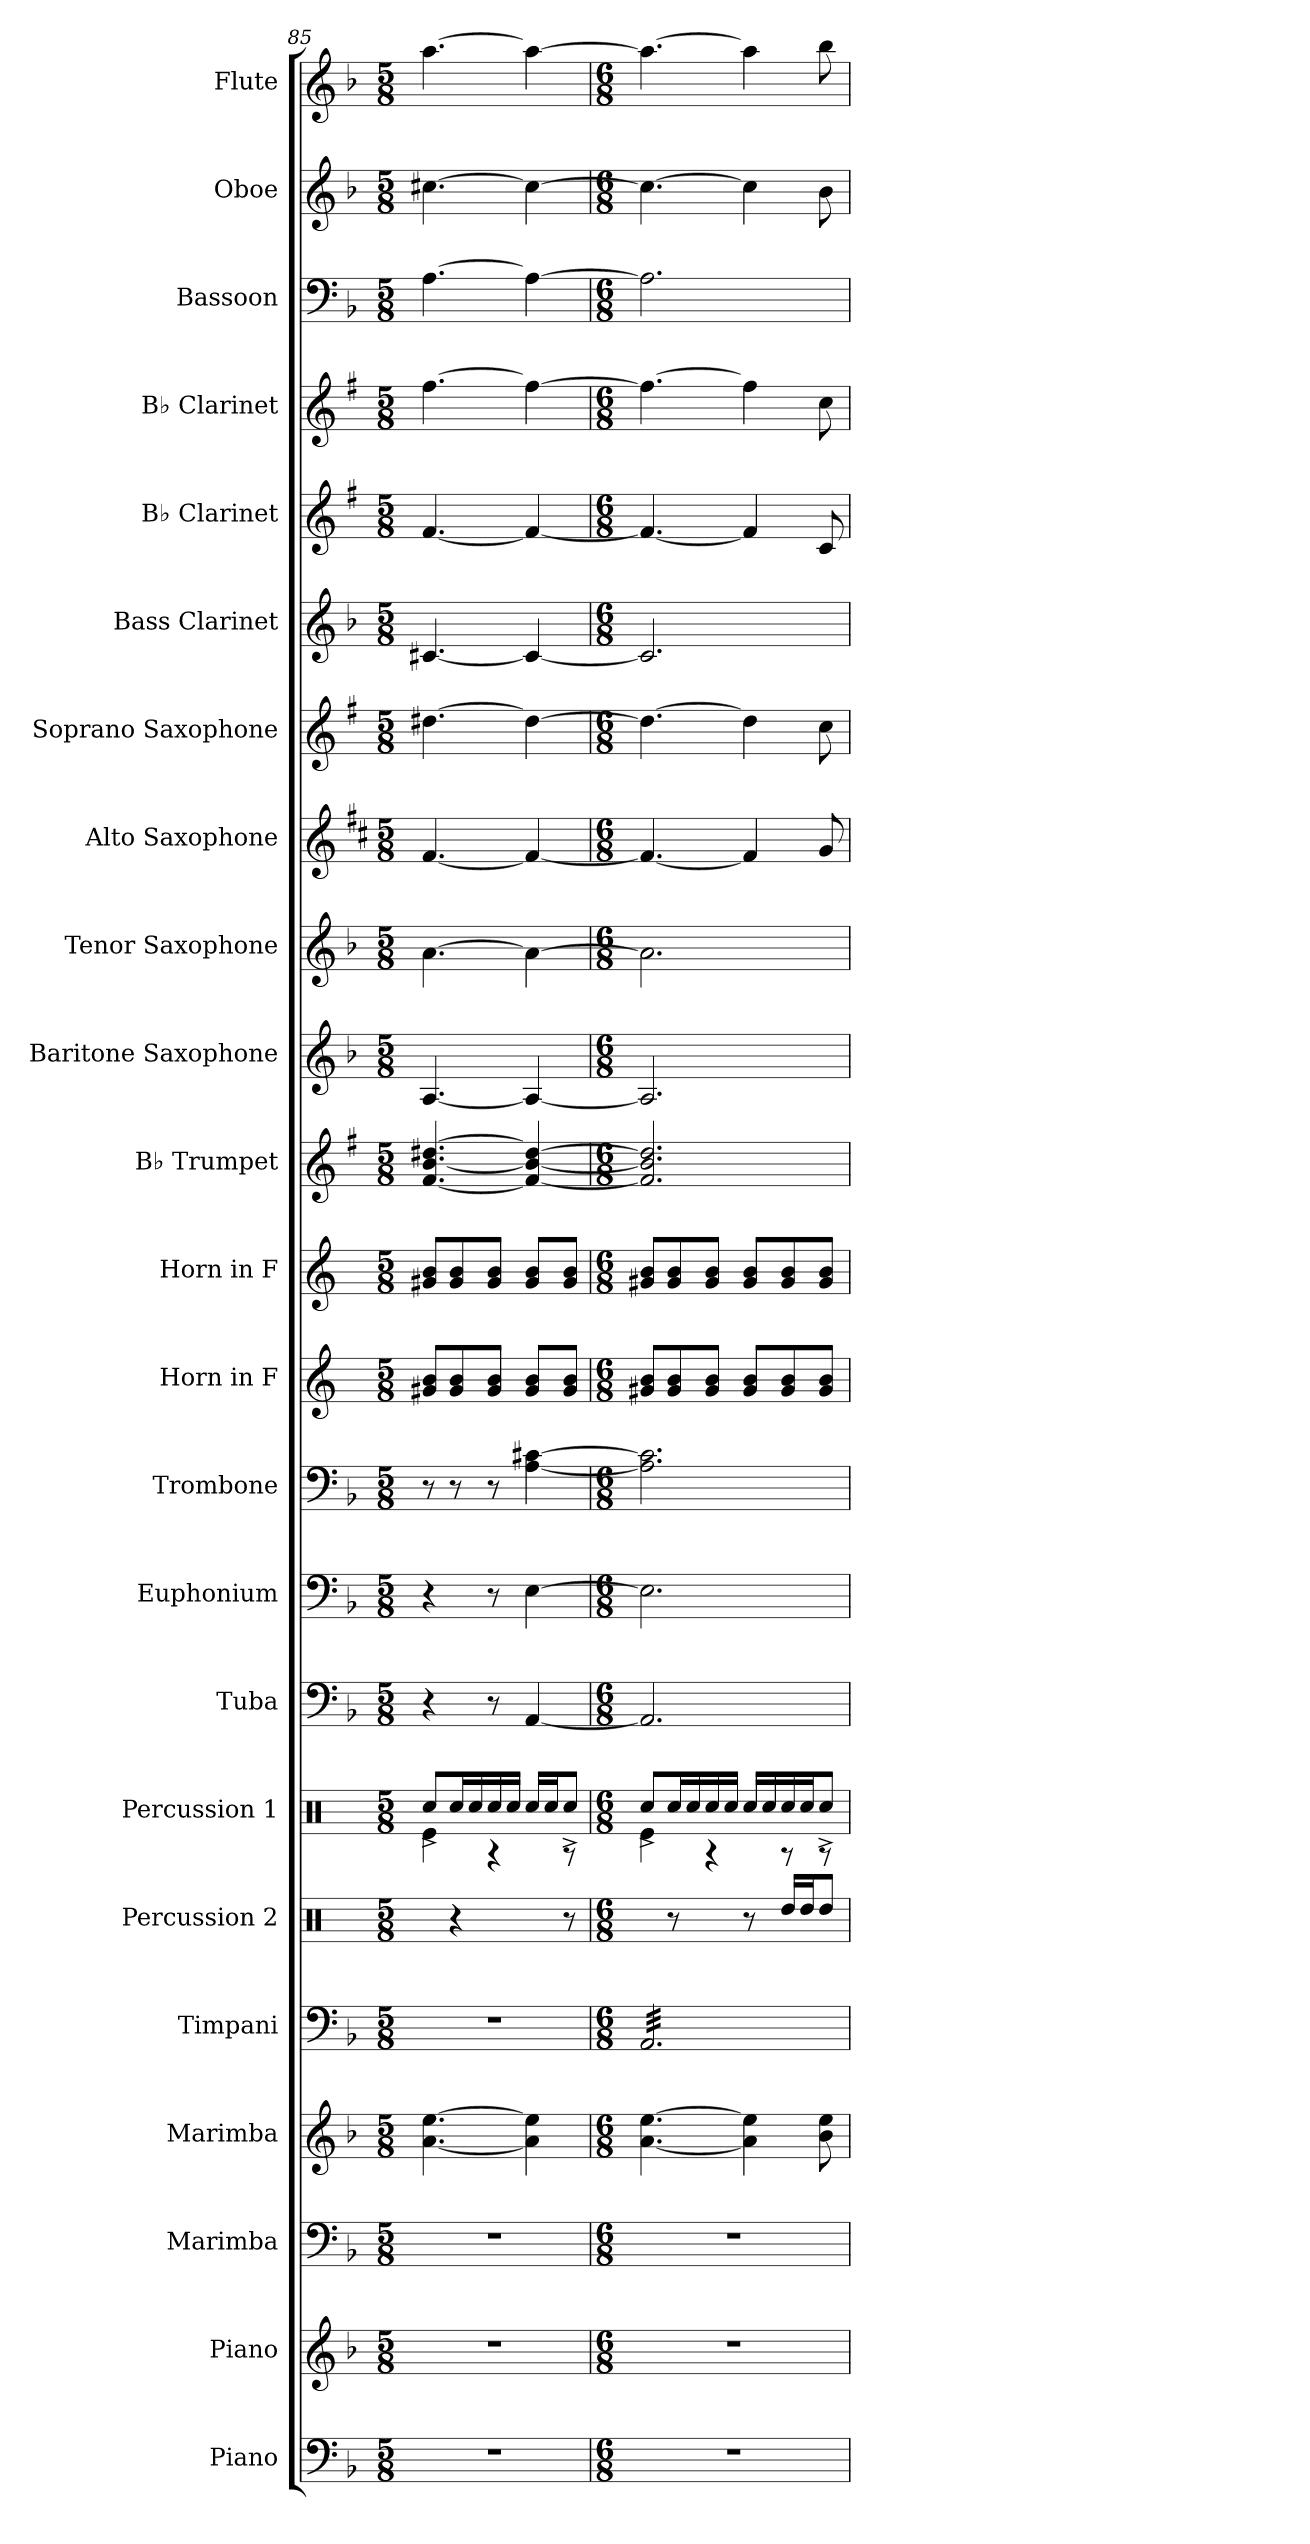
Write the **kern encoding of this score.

**kern	**kern	**kern	**kern	**kern	**kern	**kern	**kern	**kern	**kern	**kern	**kern	**kern	**kern	**kern	**kern	**kern	**kern	**kern	**kern	**kern	**kern	**kern
*part23	*part22	*part21	*part20	*part19	*part18	*part17	*part16	*part15	*part14	*part13	*part12	*part11	*part10	*part9	*part8	*part7	*part6	*part5	*part4	*part3	*part2	*part1
*staff23	*staff22	*staff21	*staff20	*staff19	*staff18	*staff17	*staff16	*staff15	*staff14	*staff13	*staff12	*staff11	*staff10	*staff9	*staff8	*staff7	*staff6	*staff5	*staff4	*staff3	*staff2	*staff1
*I"Piano	*I"Piano	*I"Marimba	*I"Marimba	*I"Timpani	*I"Percussion 2	*I"Percussion 1	*I"Tuba	*I"Euphonium	*I"Trombone	*I"Horn in F	*I"Horn in F	*I"B♭ Trumpet	*I"Baritone Saxophone	*I"Tenor Saxophone	*I"Alto Saxophone	*I"Soprano Saxophone	*I"Bass Clarinet	*I"B♭ Clarinet	*I"B♭ Clarinet	*I"Bassoon	*I"Oboe	*I"Flute
*I'Pno.	*I'Pno.	*I'Mrm.	*I'Mrm.	*I'Timp.	*I'Pr. 2	*I'Pr. 1	*I'Tu.	*I'Eu.	*I'Trb.	*	*	*I'B♭ Tpt.	*I'Bar. Sax.	*I'T. Sax.	*I'A. Sax.	*I'S. Sax.	*I'B. Cl.	*I'B♭ Cl.	*I'B♭ Cl.	*I'Bsn.	*I'Ob.	*I'Fl.
!!LO:PB:g=z
*clefF4	*clefG2	*clefF4	*clefG2	*clefF4	*clefX	*clefX	*clefF4	*clefF4	*clefF4	*clefG2	*clefG2	*clefG2	*clefG2	*clefG2	*clefG2	*clefG2	*clefG2	*clefG2	*clefG2	*clefF4	*clefG2	*clefG2
*	*	*	*	*	*	*	*	*	*	*ITrd4c7	*ITrd4c7	*ITrd1c2	*ITrd12c21	*ITrd8c14	*ITrd5c9	*ITrd1c2	*ITrd8c14	*ITrd1c2	*ITrd1c2	*	*	*
*k[b-]	*k[b-]	*k[b-]	*k[b-]	*k[b-]	*k[]	*k[]	*k[b-]	*k[b-]	*k[b-]	*k[b-]	*k[b-]	*k[b-]	*k[b-]	*k[b-]	*k[b-]	*k[b-]	*k[b-]	*k[b-]	*k[b-]	*k[b-]	*k[b-]	*k[b-]
*M5/8	*M5/8	*M5/8	*M5/8	*M5/8	*M5/8	*M5/8	*M5/8	*M5/8	*M5/8	*M5/8	*M5/8	*M5/8	*M5/8	*M5/8	*M5/8	*M5/8	*M5/8	*M5/8	*M5/8	*M5/8	*M5/8	*M5/8
=85	=85	=85	=85	=85	=85	=85	=85	=85	=85	=85	=85	=85	=85	=85	=85	=85	=85	=85	=85	=85	=85	=85
*	*	*	*	*	*	*^	*	*	*	*	*	*	*	*	*	*	*	*	*	*	*	*
8%5r	8%5r	8%5r	[4.a\ [4.ee\	8%5r	8R/	4Re\	8Rcc^/L	4r	4r	8r	8c#X/ 8e/L	8c#X/ 8e/L	[4.e/ [4.a/ [4.cc#X/	[4.AA/	[4.A\	[4.A/	[4.cc#X\	[4.C#X/	[4.e/	[4.ee\	[4.A\	[4.cc#X\	[4.aa\
.	.	.	.	.	4r	.	16Rcc/L	.	.	8r	8c#/ 8e/	8c#/ 8e/	.	.	.	.	.	.	.	.	.	.	.
.	.	.	.	.	.	.	16Rcc/	.	.	.	.	.	.	.	.	.	.	.	.	.	.	.	.
.	.	.	.	.	.	4rA	16Rcc/	8r	8r	8r	8c#/ 8e/J	8c#/ 8e/J	.	.	.	.	.	.	.	.	.	.	.
.	.	.	.	.	.	.	16Rcc/JJ	.	.	.	.	.	.	.	.	.	.	.	.	.	.	.	.
.	.	.	4a\] 4ee\]	.	8R/	.	16Rcc/LL	[4AA/	[4E\	[4A\ [4c#X\	8c#/ 8e/L	8c#/ 8e/L	4e/_ 4a/_ 4cc#/_	4AA/_	4A\_	4A/_	4cc#\_	4C#/_	4e/_	4ee\_	4A\_	4cc#\_	4aa\_
.	.	.	.	.	.	.	16Rcc/J	.	.	.	.	.	.	.	.	.	.	.	.	.	.	.	.
.	.	.	.	.	8r	8rA	8Rcc^/J	.	.	.	8c#/ 8e/J	8c#/ 8e/J	.	.	.	.	.	.	.	.	.	.	.
=86	=86	=86	=86	=86	=86	=86	=86	=86	=86	=86	=86	=86	=86	=86	=86	=86	=86	=86	=86	=86	=86	=86	=86
*M6/8	*M6/8	*M6/8	*M6/8	*M6/8	*M6/8	*M6/8	*	*M6/8	*M6/8	*M6/8	*M6/8	*M6/8	*M6/8	*M6/8	*M6/8	*M6/8	*M6/8	*M6/8	*M6/8	*M6/8	*M6/8	*M6/8	*M6/8
*	*	*	*	*tremolo	*	*	*	*	*	*	*	*	*	*	*	*	*	*	*	*	*	*	*
2.r	2.r	2.r	[4.a\ [4.ee\	32AA/LLL	8R/	4Re\	8Rcc^/L	2.AA/]	2.E\]	2.A\] 2.c#\]	8c#X/ 8e/L	8c#X/ 8e/L	2.e/] 2.a/] 2.cc#/]	2.AA/]	2.A\]	4.A/_	4.cc#\_	2.C#/]	4.e/_	4.ee\_	2.A\]	4.cc#\_	4.aa\_
.	.	.	.	32AA/	.	.	.	.	.	.	.	.	.	.	.	.	.	.	.	.	.	.	.
.	.	.	.	32AA/	.	.	.	.	.	.	.	.	.	.	.	.	.	.	.	.	.	.	.
.	.	.	.	32AA/	.	.	.	.	.	.	.	.	.	.	.	.	.	.	.	.	.	.	.
.	.	.	.	32AA/	8r	.	16Rcc/L	.	.	.	8c#/ 8e/	8c#/ 8e/	.	.	.	.	.	.	.	.	.	.	.
.	.	.	.	32AA/	.	.	.	.	.	.	.	.	.	.	.	.	.	.	.	.	.	.	.
.	.	.	.	32AA/	.	.	16Rcc/	.	.	.	.	.	.	.	.	.	.	.	.	.	.	.	.
.	.	.	.	32AA/	.	.	.	.	.	.	.	.	.	.	.	.	.	.	.	.	.	.	.
.	.	.	.	32AA/	8R/	4rA	16Rcc/	.	.	.	8c#/ 8e/J	8c#/ 8e/J	.	.	.	.	.	.	.	.	.	.	.
.	.	.	.	32AA/	.	.	.	.	.	.	.	.	.	.	.	.	.	.	.	.	.	.	.
.	.	.	.	32AA/	.	.	16Rcc/JJ	.	.	.	.	.	.	.	.	.	.	.	.	.	.	.	.
.	.	.	.	32AA/	.	.	.	.	.	.	.	.	.	.	.	.	.	.	.	.	.	.	.
.	.	.	4a\] 4ee\]	32AA/	8r	.	16Rcc/LL	.	.	.	8c#/ 8e/L	8c#/ 8e/L	.	.	.	4A/]	4cc#\]	.	4e/]	4ee\]	.	4cc#\]	4aa\]
.	.	.	.	32AA/	.	.	.	.	.	.	.	.	.	.	.	.	.	.	.	.	.	.	.
.	.	.	.	32AA/	.	.	16Rcc/	.	.	.	.	.	.	.	.	.	.	.	.	.	.	.	.
.	.	.	.	32AA/	.	.	.	.	.	.	.	.	.	.	.	.	.	.	.	.	.	.	.
.	.	.	.	32AA/	16Rdd/LL	8rA	16Rcc/	.	.	.	8c#/ 8e/	8c#/ 8e/	.	.	.	.	.	.	.	.	.	.	.
.	.	.	.	32AA/	.	.	.	.	.	.	.	.	.	.	.	.	.	.	.	.	.	.	.
.	.	.	.	32AA/	16Rdd/J	.	16Rcc/J	.	.	.	.	.	.	.	.	.	.	.	.	.	.	.	.
.	.	.	.	32AA/	.	.	.	.	.	.	.	.	.	.	.	.	.	.	.	.	.	.	.
.	.	.	8b-\ 8ee\	32AA/	8Rdd/J	8rA	8Rcc^/J	.	.	.	8c#/ 8e/J	8c#/ 8e/J	.	.	.	8B-/	8b-\	.	8B-/	8b-\	.	8b-\	8bb-\
.	.	.	.	32AA/	.	.	.	.	.	.	.	.	.	.	.	.	.	.	.	.	.	.	.
.	.	.	.	32AA/	.	.	.	.	.	.	.	.	.	.	.	.	.	.	.	.	.	.	.
.	.	.	.	32AA/JJJ	.	.	.	.	.	.	.	.	.	.	.	.	.	.	.	.	.	.	.
*	*	*	*	*Xtremolo	*	*	*	*	*	*	*	*	*	*	*	*	*	*	*	*	*	*	*
*	*	*	*	*	*	*v	*v	*	*	*	*	*	*	*	*	*	*	*	*	*	*	*	*
=	=	=	=	=	=	=	=	=	=	=	=	=	=	=	=	=	=	=	=	=	=	=
*-	*-	*-	*-	*-	*-	*-	*-	*-	*-	*-	*-	*-	*-	*-	*-	*-	*-	*-	*-	*-	*-	*-
